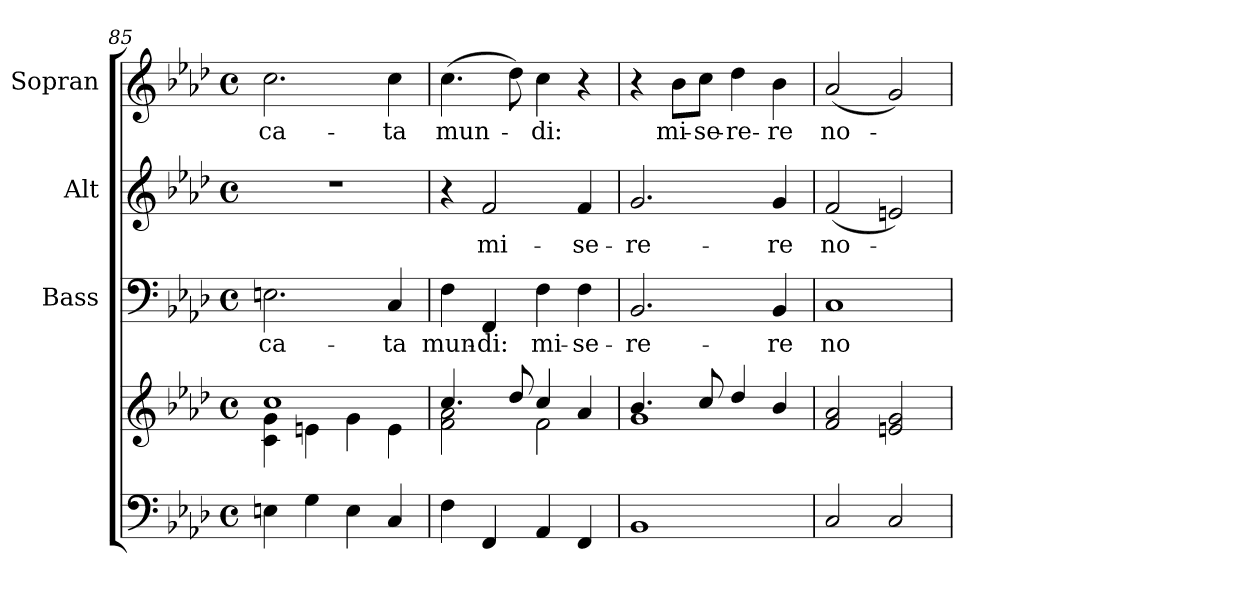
**kern	**kern	**kern	**text	**kern	**text	**kern	**text
*part4	*part4	*part3	*part3	*part2	*part2	*part1	*part1
*staff5	*staff4	*staff3	*staff3	*staff2	*staff2	*staff1	*staff1
*	*	*I"Bass	*	*I"Alt	*	*I"Sopran	*
*	*	*I'B.	*	*I'A.	*	*I'S.	*
!!LO:LB:g=z
*clefF4	*clefG2	*clefF4	*	*clefG2	*	*clefG2	*
*k[b-e-a-d-]	*k[b-e-a-d-]	*k[b-e-a-d-]	*	*k[b-e-a-d-]	*	*k[b-e-a-d-]	*
*A-:	*A-:	*A-:	*	*A-:	*	*A-:	*
*M4/4	*M4/4	*M4/4	*	*M4/4	*	*M4/4	*
*met(c)	*met(c)	*met(c)	*	*met(c)	*	*met(c)	*
=85	=85	=85	=85	=85	=85	=85	=85
*	*^	*	*	*	*	*	*
!	!	!	!	!LO:LY:b	!	!	!	!LO:LY:b
4En\	1cc	4c\ 4g\	2.En\	-ca-	1r	.	2.cc\	-ca-
4G\	.	4en\	.	.	.	.	.	.
4E\	.	4g\	.	.	.	.	.	.
!	!	!	!	!LO:LY:b	!	!	!	!LO:LY:b
4C/	.	4e\	4C/	-ta	.	.	4cc\	-ta
=86	=86	=86	=86	=86	=86	=86	=86	=86
!	!	!	!	!LO:LY:b	!	!	!	!LO:LY:b
4F\	4.cc/	2f\ 2a-\	4F\	mun-	4r	.	(>4.cc\	mun-
!	!	!	!	!LO:LY:b	!	!LO:LY:b	!	!
4FF/	.	.	4FF/	-di:	2f/	mi-	.	.
.	8dd-/	.	.	.	.	.	8dd-\)	.
!	!	!	!	!LO:LY:b	!	!	!	!LO:LY:b
4AA-/	4cc/	2f\	4F\	mi-	.	.	4cc\	-di:
!	!	!	!	!LO:LY:b	!	!LO:LY:b	!	!
4FF/	4a-/	.	4F\	-se-	4f/	-se-	4r	.
=87	=87	=87	=87	=87	=87	=87	=87	=87
!	!	!	!	!LO:LY:b	!	!LO:LY:b	!	!
1BB-	4.b-/	1g	2.BB-/	-re-	2.g/	-re-	4r	.
!	!	!	!	!	!	!	!	!LO:LY:b
.	.	.	.	.	.	.	8b-\L	mi-
!	!	!	!	!	!	!	!	!LO:LY:b
.	8cc/	.	.	.	.	.	8cc\J	-se-
!	!	!	!	!	!	!	!	!LO:LY:b
.	4dd-/	.	.	.	.	.	4dd-\	-re-
!	!	!	!	!LO:LY:b	!	!LO:LY:b	!	!LO:LY:b
.	4b-/	.	4BB-/	-re	4g/	-re	4b-\	-re
*	*v	*v	*	*	*	*	*	*
=88	=88	=88	=88	=88	=88	=88	=88
!	!	!	!LO:LY:b	!	!LO:LY:b	!	!LO:LY:b
2C/	2f/ 2a-/	1C	no-	(<2f/	no-	(<2a-/	no-
2C/	2en/ 2g/	.	.	2en/)	.	2g/)	.
=	=	=	=	=	=	=	=
*-	*-	*-	*-	*-	*-	*-	*-
